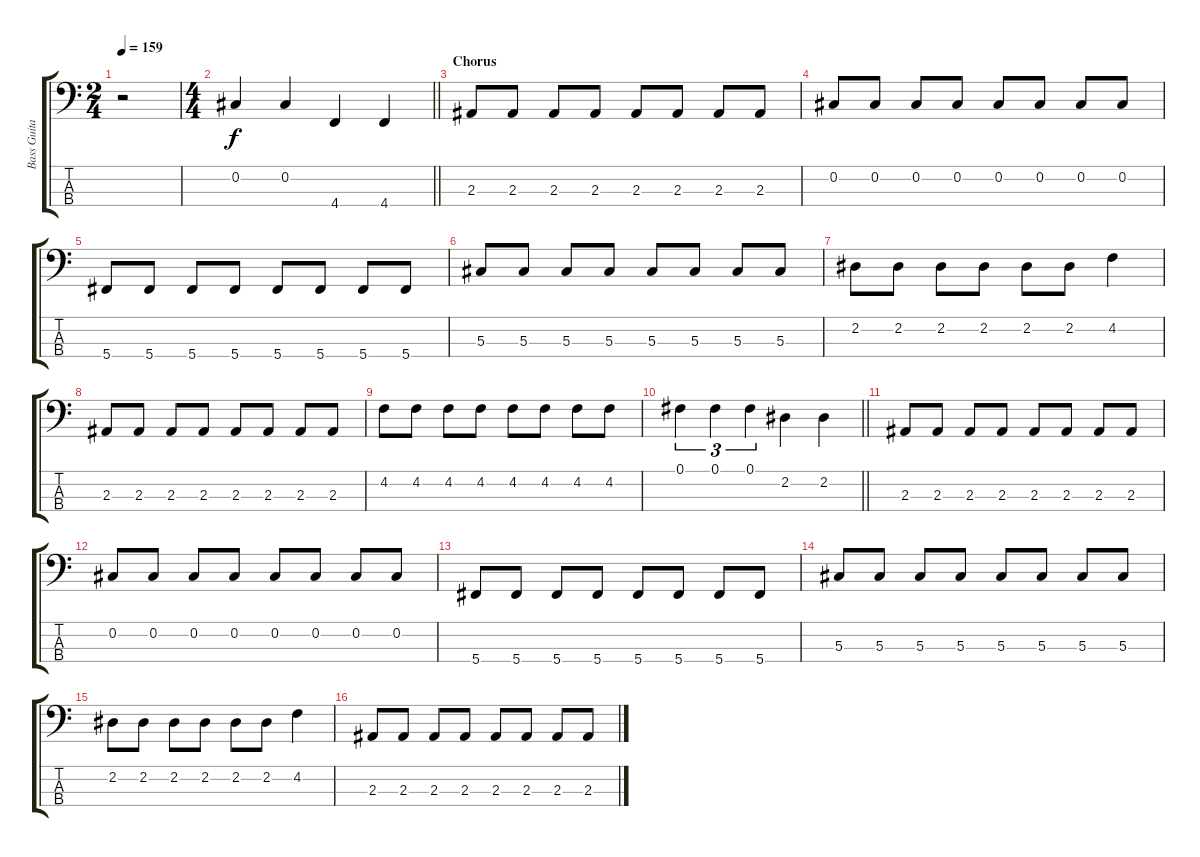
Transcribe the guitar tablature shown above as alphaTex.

\track ("Bass Guitar" "Bass Guita") {instrument electricbassfinger}
\staff {score tabs}
\tuning (Gb2 Db2 Ab1 Db1) {hide}
\ts (2 4)
\tempo 159
\clef f4
\ks c
r.2{dy f} |
\ts (4 4)
\barLineRight lightlight
0.2.4 0.2.4 4.4.4 4.4.4 |
\section ("" "Chorus")
2.3.8 2.3.8 2.3.8 2.3.8 2.3.8 2.3.8 2.3.8 2.3.8 |
0.2.8 0.2.8 0.2.8 0.2.8 0.2.8 0.2.8 0.2.8 0.2.8 |
5.4.8 5.4.8 5.4.8 5.4.8 5.4.8 5.4.8 5.4.8 5.4.8 |
5.3.8 5.3.8 5.3.8 5.3.8 5.3.8 5.3.8 5.3.8 5.3.8 |
2.2.8 2.2.8 2.2.8 2.2.8 2.2.8 2.2.8 4.2.4 |
2.3.8 2.3.8 2.3.8 2.3.8 2.3.8 2.3.8 2.3.8 2.3.8 |
4.2.8 4.2.8 4.2.8 4.2.8 4.2.8 4.2.8 4.2.8 4.2.8 |
\barLineRight lightlight
0.1.4{tu (3 2)} 0.1.4{tu (3 2)} 0.1.4{tu (3 2)} 2.2.4 2.2.4 |
2.3.8 2.3.8 2.3.8 2.3.8 2.3.8 2.3.8 2.3.8 2.3.8 |
0.2.8 0.2.8 0.2.8 0.2.8 0.2.8 0.2.8 0.2.8 0.2.8 |
5.4.8 5.4.8 5.4.8 5.4.8 5.4.8 5.4.8 5.4.8 5.4.8 |
5.3.8 5.3.8 5.3.8 5.3.8 5.3.8 5.3.8 5.3.8 5.3.8 |
2.2.8 2.2.8 2.2.8 2.2.8 2.2.8 2.2.8 4.2.4 |
2.3.8 2.3.8 2.3.8 2.3.8 2.3.8 2.3.8 2.3.8 2.3.8
